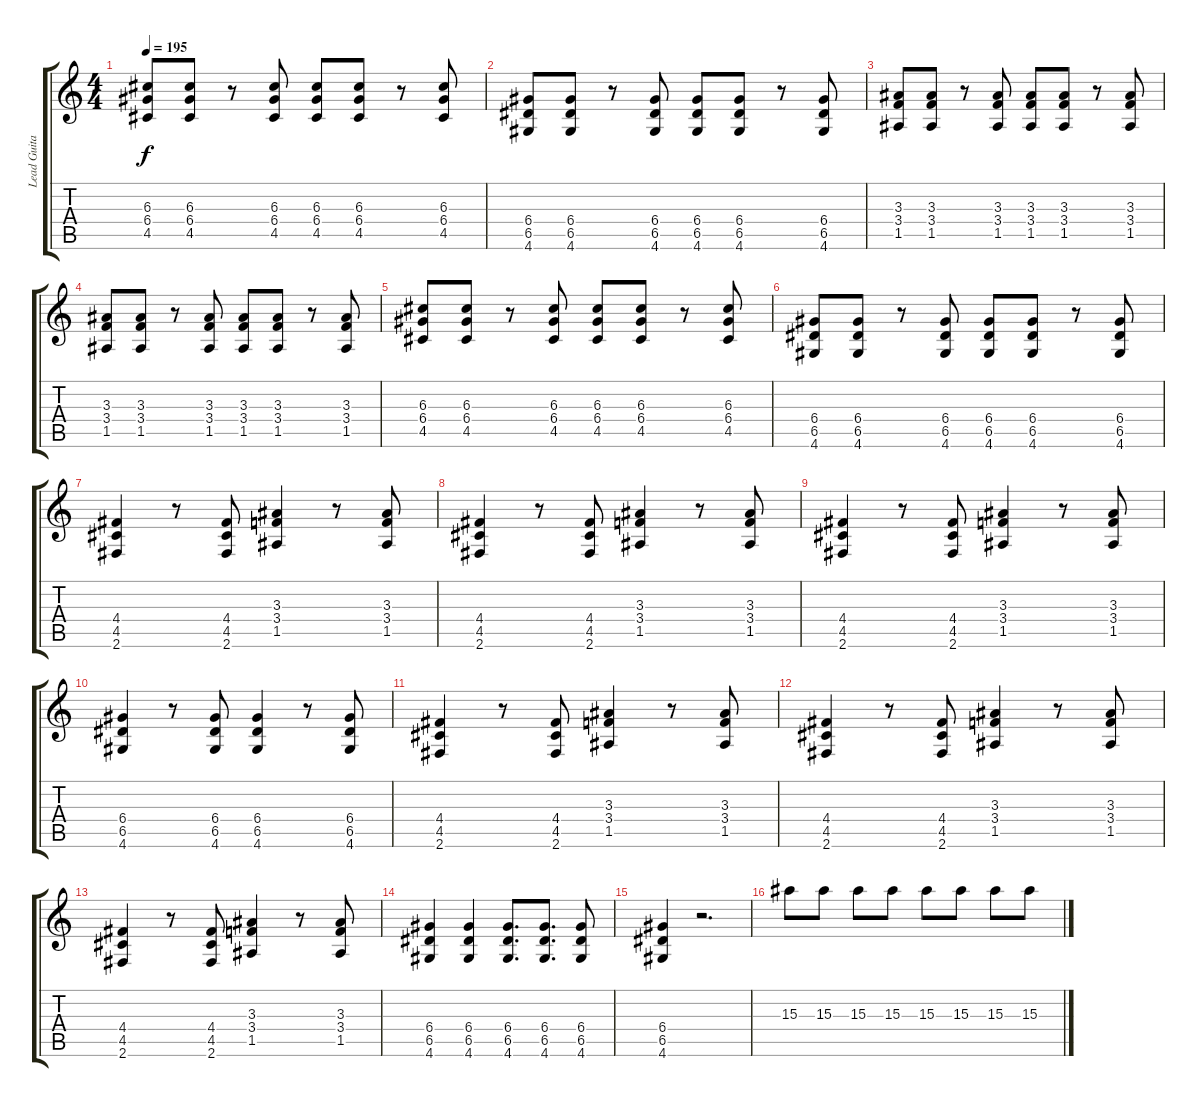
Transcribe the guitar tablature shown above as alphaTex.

\track ("Lead Guitar" "Lead Guita") {instrument overdrivenguitar}
\staff {score tabs}
\tuning (E4 B3 G3 D3 A2 E2) {hide}
\ts (4 4)
\tempo 195
\clef g2
\ks c
(6.3 6.4 4.5).8{dy f} (6.3 6.4 4.5).8 r.8 (6.3 6.4 4.5).8 (6.3 6.4 4.5).8 (6.3 6.4 4.5).8 r.8 (6.3 6.4 4.5).8 |
(6.4 6.5 4.6).8 (6.4 6.5 4.6).8 r.8 (6.4 6.5 4.6).8 (6.4 6.5 4.6).8 (6.4 6.5 4.6).8 r.8 (6.4 6.5 4.6).8 |
(3.3 3.4 1.5).8 (3.3 3.4 1.5).8 r.8 (3.3 3.4 1.5).8 (3.3 3.4 1.5).8 (3.3 3.4 1.5).8 r.8 (3.3 3.4 1.5).8 |
(3.3 3.4 1.5).8 (3.3 3.4 1.5).8 r.8 (3.3 3.4 1.5).8 (3.3 3.4 1.5).8 (3.3 3.4 1.5).8 r.8 (3.3 3.4 1.5).8 |
(6.3 6.4 4.5).8 (6.3 6.4 4.5).8 r.8 (6.3 6.4 4.5).8 (6.3 6.4 4.5).8 (6.3 6.4 4.5).8 r.8 (6.3 6.4 4.5).8 |
(6.4 6.5 4.6).8 (6.4 6.5 4.6).8 r.8 (6.4 6.5 4.6).8 (6.4 6.5 4.6).8 (6.4 6.5 4.6).8 r.8 (6.4 6.5 4.6).8 |
(4.4 4.5 2.6).4 r.8 (4.4 4.5 2.6).8 (3.3 3.4 1.5).4 r.8 (3.3 3.4 1.5).8 |
(4.4 4.5 2.6).4 r.8 (4.4 4.5 2.6).8 (3.3 3.4 1.5).4 r.8 (3.3 3.4 1.5).8 |
(4.4 4.5 2.6).4 r.8 (4.4 4.5 2.6).8 (3.3 3.4 1.5).4 r.8 (3.3 3.4 1.5).8 |
(6.4 6.5 4.6).4 r.8 (6.4 6.5 4.6).8 (6.4 6.5 4.6).4 r.8 (6.4 6.5 4.6).8 |
(4.4 4.5 2.6).4 r.8 (4.4 4.5 2.6).8 (3.3 3.4 1.5).4 r.8 (3.3 3.4 1.5).8 |
(4.4 4.5 2.6).4 r.8 (4.4 4.5 2.6).8 (3.3 3.4 1.5).4 r.8 (3.3 3.4 1.5).8 |
(4.4 4.5 2.6).4 r.8 (4.4 4.5 2.6).8 (3.3 3.4 1.5).4 r.8 (3.3 3.4 1.5).8 |
(6.4 6.5 4.6).4 (6.4 6.5 4.6).4 (6.4 6.5 4.6).8{d} (6.4 6.5 4.6).8{d} (6.4 6.5 4.6).8 |
(6.4 6.5 4.6).4 r.2{d} |
15.3.8 15.3.8 15.3.8 15.3.8 15.3.8 15.3.8 15.3.8 15.3.8
